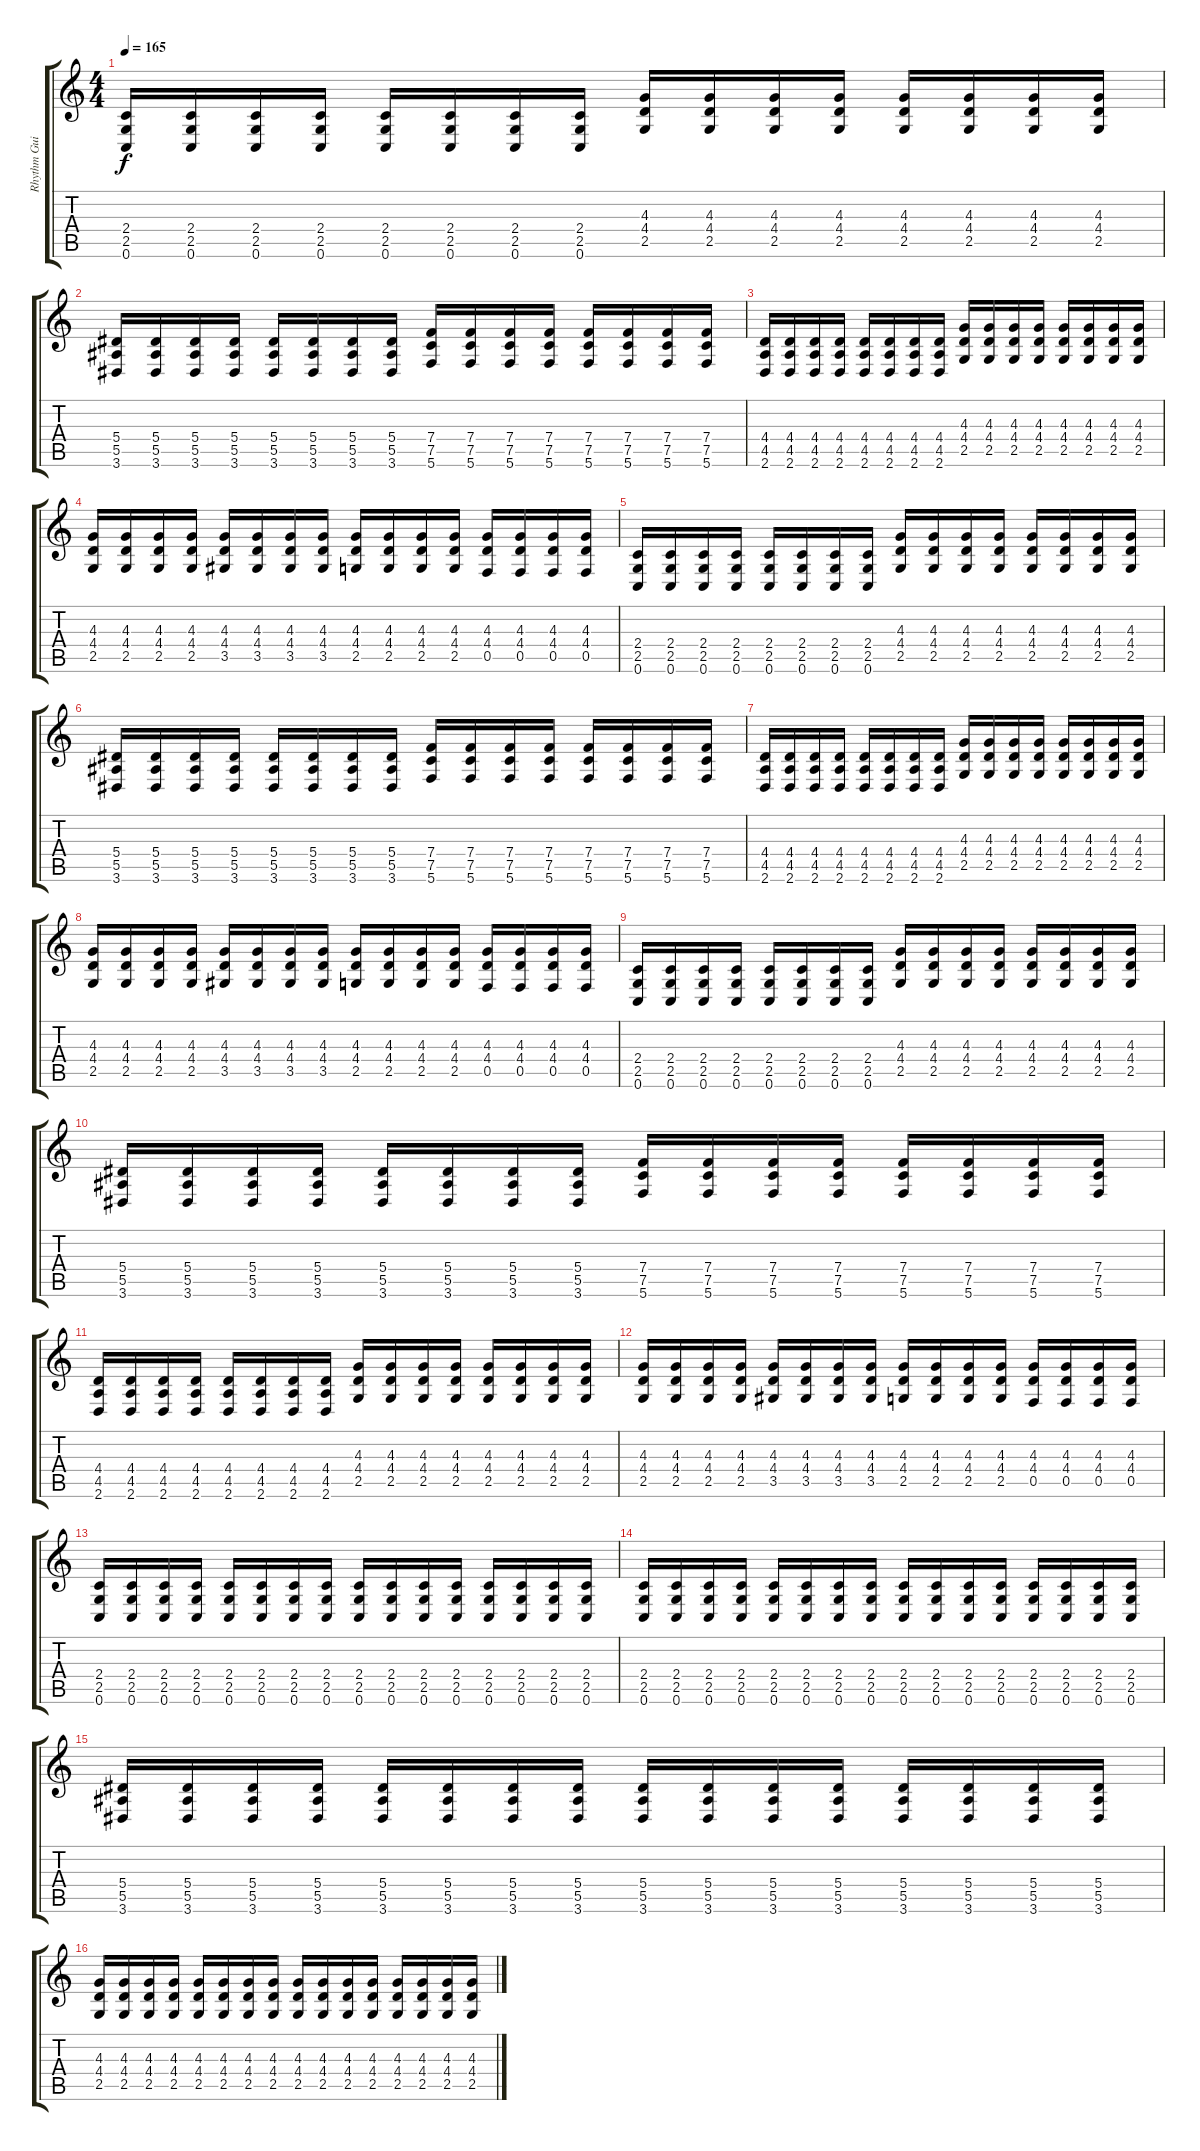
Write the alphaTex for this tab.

\track ("Rhythm Guitar" "Rhythm Gui") {instrument distortionguitar}
\staff {score tabs}
\tuning (C4 G3 Eb3 Bb2 F2 C2) {hide}
\ts (4 4)
\tempo 165
\clef g2
\ks c
(2.4 2.5 0.6).16{dy f} (2.4 2.5 0.6).16 (2.4 2.5 0.6).16 (2.4 2.5 0.6).16 (2.4 2.5 0.6).16 (2.4 2.5 0.6).16 (2.4 2.5 0.6).16 (2.4 2.5 0.6).16 (4.3 4.4 2.5).16 (4.3 4.4 2.5).16 (4.3 4.4 2.5).16 (4.3 4.4 2.5).16 (4.3 4.4 2.5).16 (4.3 4.4 2.5).16 (4.3 4.4 2.5).16 (4.3 4.4 2.5).16 |
(5.4 5.5 3.6).16 (5.4 5.5 3.6).16 (5.4 5.5 3.6).16 (5.4 5.5 3.6).16 (5.4 5.5 3.6).16 (5.4 5.5 3.6).16 (5.4 5.5 3.6).16 (5.4 5.5 3.6).16 (7.4 7.5 5.6).16 (7.4 7.5 5.6).16 (7.4 7.5 5.6).16 (7.4 7.5 5.6).16 (7.4 7.5 5.6).16 (7.4 7.5 5.6).16 (7.4 7.5 5.6).16 (7.4 7.5 5.6).16 |
(4.4 4.5 2.6).16 (4.4 4.5 2.6).16 (4.4 4.5 2.6).16 (4.4 4.5 2.6).16 (4.4 4.5 2.6).16 (4.4 4.5 2.6).16 (4.4 4.5 2.6).16 (4.4 4.5 2.6).16 (4.3 4.4 2.5).16 (4.3 4.4 2.5).16 (4.3 4.4 2.5).16 (4.3 4.4 2.5).16 (4.3 4.4 2.5).16 (4.3 4.4 2.5).16 (4.3 4.4 2.5).16 (4.3 4.4 2.5).16 |
(4.3 4.4 2.5).16 (4.3 4.4 2.5).16 (4.3 4.4 2.5).16 (4.3 4.4 2.5).16 (4.3 4.4 3.5).16 (4.3 4.4 3.5).16 (4.3 4.4 3.5).16 (4.3 4.4 3.5).16 (4.3 4.4 2.5).16 (4.3 4.4 2.5).16 (4.3 4.4 2.5).16 (4.3 4.4 2.5).16 (4.3 4.4 0.5).16 (4.3 4.4 0.5).16 (4.3 4.4 0.5).16 (4.3 4.4 0.5).16 |
(2.4 2.5 0.6).16 (2.4 2.5 0.6).16 (2.4 2.5 0.6).16 (2.4 2.5 0.6).16 (2.4 2.5 0.6).16 (2.4 2.5 0.6).16 (2.4 2.5 0.6).16 (2.4 2.5 0.6).16 (4.3 4.4 2.5).16 (4.3 4.4 2.5).16 (4.3 4.4 2.5).16 (4.3 4.4 2.5).16 (4.3 4.4 2.5).16 (4.3 4.4 2.5).16 (4.3 4.4 2.5).16 (4.3 4.4 2.5).16 |
(5.4 5.5 3.6).16 (5.4 5.5 3.6).16 (5.4 5.5 3.6).16 (5.4 5.5 3.6).16 (5.4 5.5 3.6).16 (5.4 5.5 3.6).16 (5.4 5.5 3.6).16 (5.4 5.5 3.6).16 (7.4 7.5 5.6).16 (7.4 7.5 5.6).16 (7.4 7.5 5.6).16 (7.4 7.5 5.6).16 (7.4 7.5 5.6).16 (7.4 7.5 5.6).16 (7.4 7.5 5.6).16 (7.4 7.5 5.6).16 |
(4.4 4.5 2.6).16 (4.4 4.5 2.6).16 (4.4 4.5 2.6).16 (4.4 4.5 2.6).16 (4.4 4.5 2.6).16 (4.4 4.5 2.6).16 (4.4 4.5 2.6).16 (4.4 4.5 2.6).16 (4.3 4.4 2.5).16 (4.3 4.4 2.5).16 (4.3 4.4 2.5).16 (4.3 4.4 2.5).16 (4.3 4.4 2.5).16 (4.3 4.4 2.5).16 (4.3 4.4 2.5).16 (4.3 4.4 2.5).16 |
(4.3 4.4 2.5).16 (4.3 4.4 2.5).16 (4.3 4.4 2.5).16 (4.3 4.4 2.5).16 (4.3 4.4 3.5).16 (4.3 4.4 3.5).16 (4.3 4.4 3.5).16 (4.3 4.4 3.5).16 (4.3 4.4 2.5).16 (4.3 4.4 2.5).16 (4.3 4.4 2.5).16 (4.3 4.4 2.5).16 (4.3 4.4 0.5).16 (4.3 4.4 0.5).16 (4.3 4.4 0.5).16 (4.3 4.4 0.5).16 |
(2.4 2.5 0.6).16 (2.4 2.5 0.6).16 (2.4 2.5 0.6).16 (2.4 2.5 0.6).16 (2.4 2.5 0.6).16 (2.4 2.5 0.6).16 (2.4 2.5 0.6).16 (2.4 2.5 0.6).16 (4.3 4.4 2.5).16 (4.3 4.4 2.5).16 (4.3 4.4 2.5).16 (4.3 4.4 2.5).16 (4.3 4.4 2.5).16 (4.3 4.4 2.5).16 (4.3 4.4 2.5).16 (4.3 4.4 2.5).16 |
(5.4 5.5 3.6).16 (5.4 5.5 3.6).16 (5.4 5.5 3.6).16 (5.4 5.5 3.6).16 (5.4 5.5 3.6).16 (5.4 5.5 3.6).16 (5.4 5.5 3.6).16 (5.4 5.5 3.6).16 (7.4 7.5 5.6).16 (7.4 7.5 5.6).16 (7.4 7.5 5.6).16 (7.4 7.5 5.6).16 (7.4 7.5 5.6).16 (7.4 7.5 5.6).16 (7.4 7.5 5.6).16 (7.4 7.5 5.6).16 |
(4.4 4.5 2.6).16 (4.4 4.5 2.6).16 (4.4 4.5 2.6).16 (4.4 4.5 2.6).16 (4.4 4.5 2.6).16 (4.4 4.5 2.6).16 (4.4 4.5 2.6).16 (4.4 4.5 2.6).16 (4.3 4.4 2.5).16 (4.3 4.4 2.5).16 (4.3 4.4 2.5).16 (4.3 4.4 2.5).16 (4.3 4.4 2.5).16 (4.3 4.4 2.5).16 (4.3 4.4 2.5).16 (4.3 4.4 2.5).16 |
(4.3 4.4 2.5).16 (4.3 4.4 2.5).16 (4.3 4.4 2.5).16 (4.3 4.4 2.5).16 (4.3 4.4 3.5).16 (4.3 4.4 3.5).16 (4.3 4.4 3.5).16 (4.3 4.4 3.5).16 (4.3 4.4 2.5).16 (4.3 4.4 2.5).16 (4.3 4.4 2.5).16 (4.3 4.4 2.5).16 (4.3 4.4 0.5).16 (4.3 4.4 0.5).16 (4.3 4.4 0.5).16 (4.3 4.4 0.5).16 |
(2.4 2.5 0.6).16 (2.4 2.5 0.6).16 (2.4 2.5 0.6).16 (2.4 2.5 0.6).16 (2.4 2.5 0.6).16 (2.4 2.5 0.6).16 (2.4 2.5 0.6).16 (2.4 2.5 0.6).16 (2.4 2.5 0.6).16 (2.4 2.5 0.6).16 (2.4 2.5 0.6).16 (2.4 2.5 0.6).16 (2.4 2.5 0.6).16 (2.4 2.5 0.6).16 (2.4 2.5 0.6).16 (2.4 2.5 0.6).16 |
(2.4 2.5 0.6).16 (2.4 2.5 0.6).16 (2.4 2.5 0.6).16 (2.4 2.5 0.6).16 (2.4 2.5 0.6).16 (2.4 2.5 0.6).16 (2.4 2.5 0.6).16 (2.4 2.5 0.6).16 (2.4 2.5 0.6).16 (2.4 2.5 0.6).16 (2.4 2.5 0.6).16 (2.4 2.5 0.6).16 (2.4 2.5 0.6).16 (2.4 2.5 0.6).16 (2.4 2.5 0.6).16 (2.4 2.5 0.6).16 |
(5.4 5.5 3.6).16 (5.4 5.5 3.6).16 (5.4 5.5 3.6).16 (5.4 5.5 3.6).16 (5.4 5.5 3.6).16 (5.4 5.5 3.6).16 (5.4 5.5 3.6).16 (5.4 5.5 3.6).16 (5.4 5.5 3.6).16 (5.4 5.5 3.6).16 (5.4 5.5 3.6).16 (5.4 5.5 3.6).16 (5.4 5.5 3.6).16 (5.4 5.5 3.6).16 (5.4 5.5 3.6).16 (5.4 5.5 3.6).16 |
(4.3 4.4 2.5).16 (4.3 4.4 2.5).16 (4.3 4.4 2.5).16 (4.3 4.4 2.5).16 (4.3 4.4 2.5).16 (4.3 4.4 2.5).16 (4.3 4.4 2.5).16 (4.3 4.4 2.5).16 (4.3 4.4 2.5).16 (4.3 4.4 2.5).16 (4.3 4.4 2.5).16 (4.3 4.4 2.5).16 (4.3 4.4 2.5).16 (4.3 4.4 2.5).16 (4.3 4.4 2.5).16 (4.3 4.4 2.5).16
